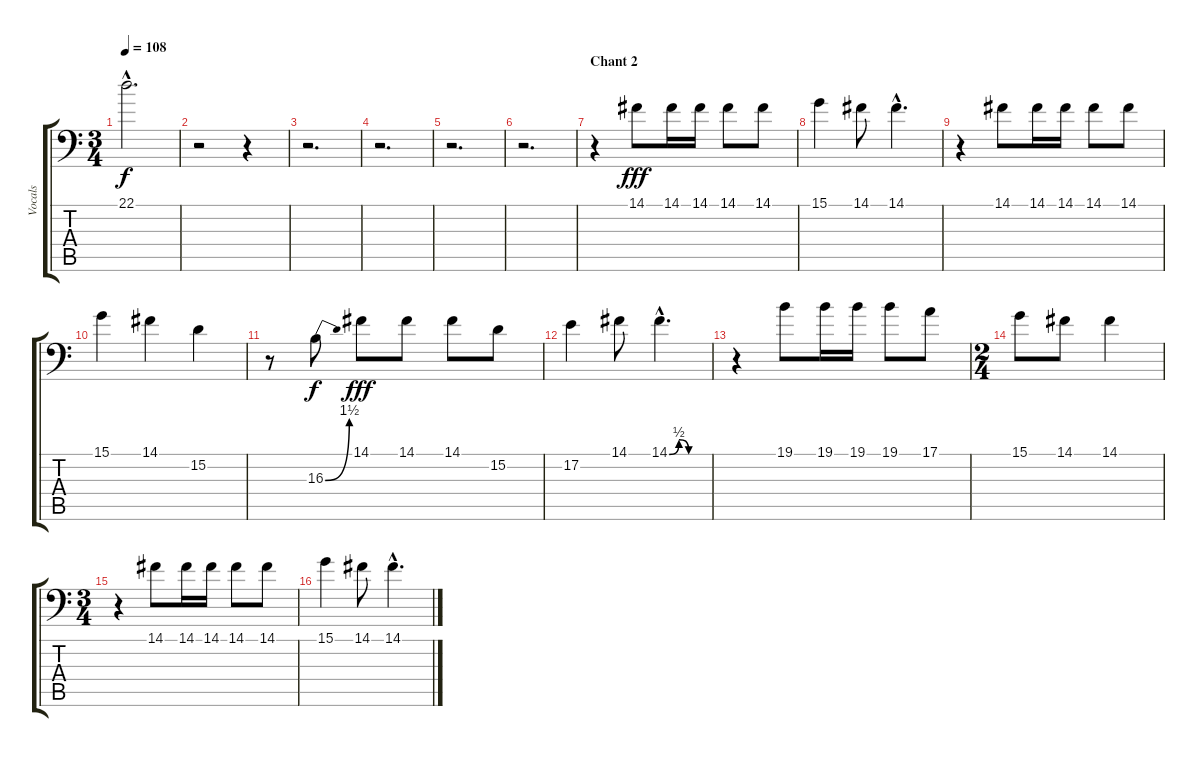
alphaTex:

\track ("Vocals" "Vocals") {instrument choiraahs}
\staff {score tabs}
\tuning (E3 B2 G2 D2 A1 E1) {hide}
\ts (3 4)
\tempo 108
\clef f4
\ks c
22.1{hac t}.2{d dy f} |
r.2 r.4 |
r.2{d} |
r.2{d} |
r.2{d} |
r.2{d volume 16} |
\section ("" "Chant 2")
r.4 14.1.8{dy fff} 14.1.16 14.1.16 14.1.8 14.1.8 |
15.1.4 14.1.8 14.1{hac}.4{d} |
r.4 14.1.8 14.1.16 14.1.16 14.1.8 14.1.8 |
15.1.4 14.1.4 15.2.4 |
r.8 16.3{be (bend 0 0 60 6)}.8{dy f} 14.1.8{dy fff} 14.1.8 14.1.8 15.2.8 |
17.2.4 14.1.8 14.1{be (custom 0 0 15 2 30 0 60 0) hac}.4{d} |
r.4 19.1.8 19.1.16 19.1.16 19.1.8 17.1.8 |
\ts (2 4)
15.1.8 14.1.8 14.1.4 |
\ts (3 4)
r.4 14.1.8 14.1.16 14.1.16 14.1.8 14.1.8 |
15.1.4 14.1.8 14.1{hac}.4{d}
